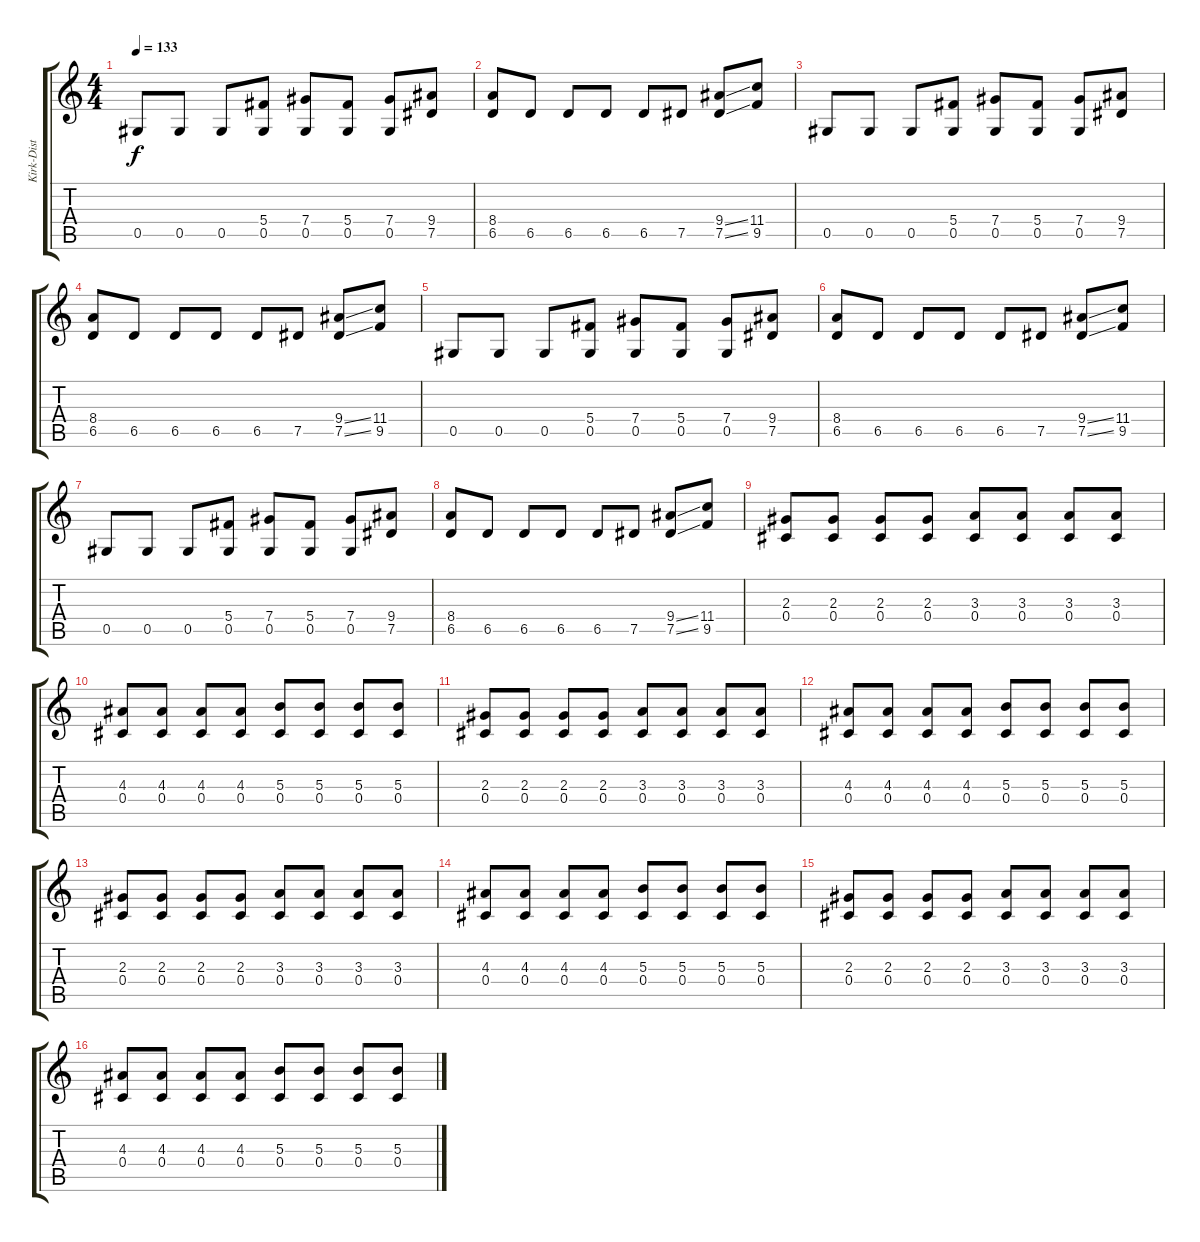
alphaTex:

\track ("Kirk-Dist" "Kirk-Dist") {instrument distortionguitar}
\staff {score tabs}
\tuning (Eb4 Bb3 Gb3 Db3 Ab2 Eb2) {hide}
\ts (4 4)
\tempo 133
\clef g2
\ks c
0.5.8{dy f} 0.5.8 0.5.8 (5.4 0.5).8 (7.4 0.5).8 (5.4 0.5).8 (7.4 0.5).8 (9.4 7.5).8 |
(8.4 6.5).8 6.5.8 6.5.8 6.5.8 6.5.8 7.5.8 (9.4{ss} 7.5{ss}).8 (11.4 9.5).8 |
0.5.8 0.5.8 0.5.8 (5.4 0.5).8 (7.4 0.5).8 (5.4 0.5).8 (7.4 0.5).8 (9.4 7.5).8 |
(8.4 6.5).8 6.5.8 6.5.8 6.5.8 6.5.8 7.5.8 (9.4{ss} 7.5{ss}).8 (11.4 9.5).8 |
0.5.8 0.5.8 0.5.8 (5.4 0.5).8 (7.4 0.5).8 (5.4 0.5).8 (7.4 0.5).8 (9.4 7.5).8 |
(8.4 6.5).8 6.5.8 6.5.8 6.5.8 6.5.8 7.5.8 (9.4{ss} 7.5{ss}).8 (11.4 9.5).8 |
0.5.8 0.5.8 0.5.8 (5.4 0.5).8 (7.4 0.5).8 (5.4 0.5).8 (7.4 0.5).8 (9.4 7.5).8 |
(8.4 6.5).8 6.5.8 6.5.8 6.5.8 6.5.8 7.5.8 (9.4{ss} 7.5{ss}).8 (11.4 9.5).8 |
(2.3 0.4).8 (2.3 0.4).8 (2.3 0.4).8 (2.3 0.4).8 (3.3 0.4).8 (3.3 0.4).8 (3.3 0.4).8 (3.3 0.4).8 |
(4.3 0.4).8 (4.3 0.4).8 (4.3 0.4).8 (4.3 0.4).8 (5.3 0.4).8 (5.3 0.4).8 (5.3 0.4).8 (5.3 0.4).8 |
(2.3 0.4).8 (2.3 0.4).8 (2.3 0.4).8 (2.3 0.4).8 (3.3 0.4).8 (3.3 0.4).8 (3.3 0.4).8 (3.3 0.4).8 |
(4.3 0.4).8 (4.3 0.4).8 (4.3 0.4).8 (4.3 0.4).8 (5.3 0.4).8 (5.3 0.4).8 (5.3 0.4).8 (5.3 0.4).8 |
(2.3 0.4).8 (2.3 0.4).8 (2.3 0.4).8 (2.3 0.4).8 (3.3 0.4).8 (3.3 0.4).8 (3.3 0.4).8 (3.3 0.4).8 |
(4.3 0.4).8 (4.3 0.4).8 (4.3 0.4).8 (4.3 0.4).8 (5.3 0.4).8 (5.3 0.4).8 (5.3 0.4).8 (5.3 0.4).8 |
(2.3 0.4).8 (2.3 0.4).8 (2.3 0.4).8 (2.3 0.4).8 (3.3 0.4).8 (3.3 0.4).8 (3.3 0.4).8 (3.3 0.4).8 |
(4.3 0.4).8 (4.3 0.4).8 (4.3 0.4).8 (4.3 0.4).8 (5.3 0.4).8 (5.3 0.4).8 (5.3 0.4).8 (5.3 0.4).8
